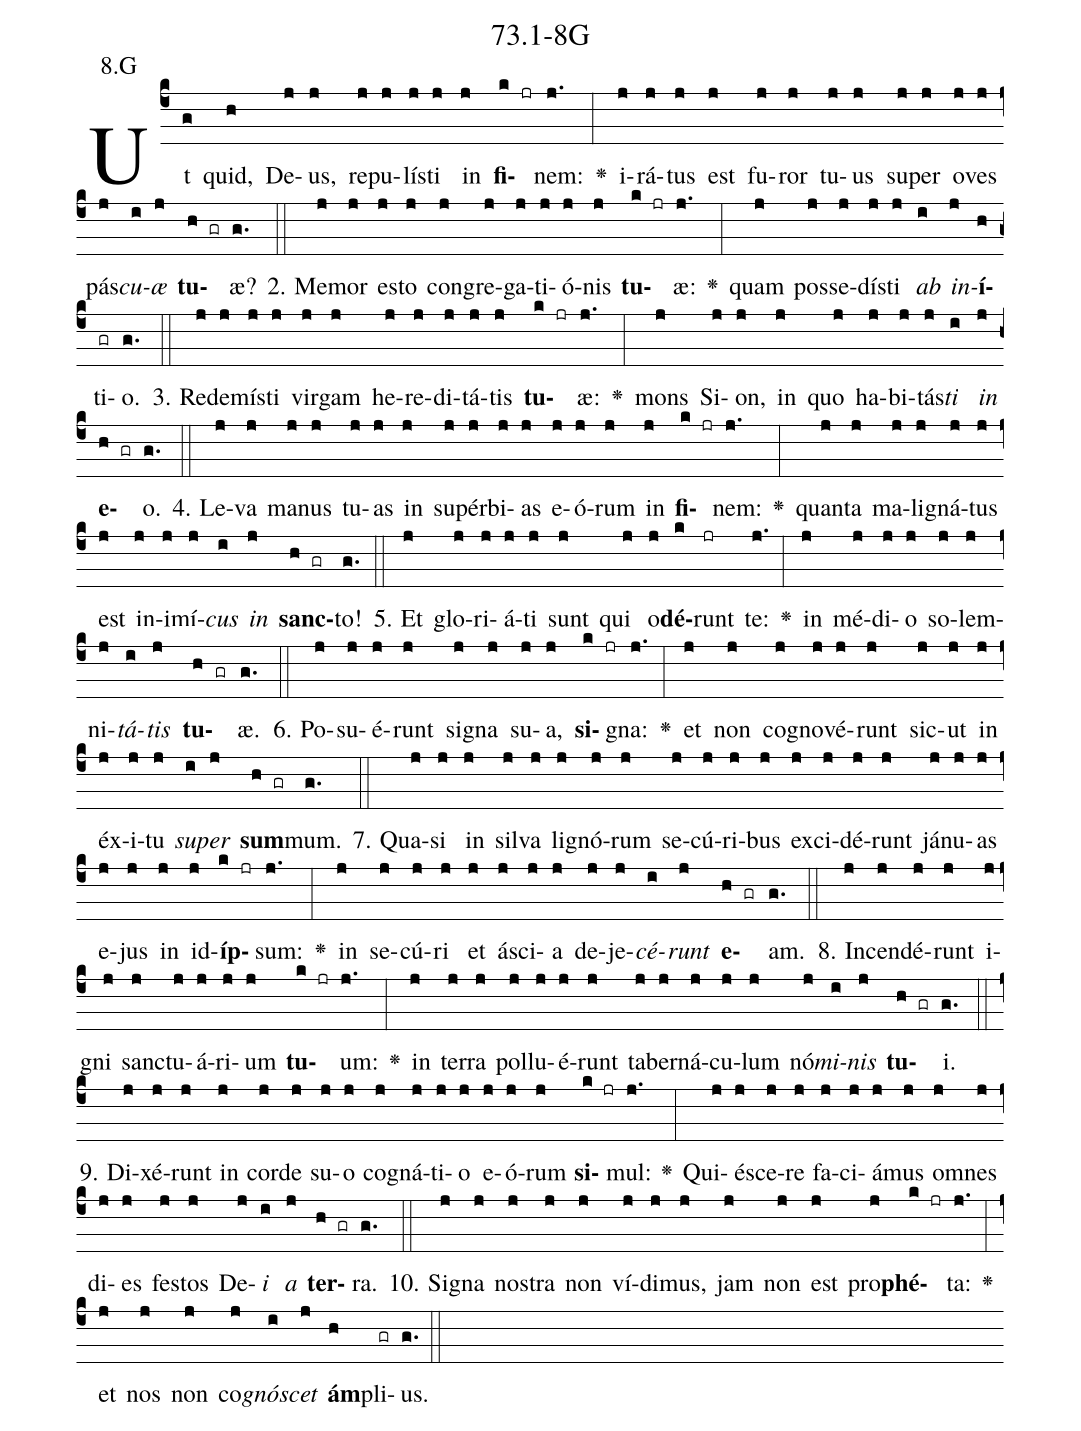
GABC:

name: 73.1-8G;
annotation: 8.G;
%%
(c4)Ut(g) quid,(h) De(j)us,(j) re(j)pu(j)lís(j)ti(j) in(j) <b>fi</b>(k jr)nem:(j.) <v>\greheightstar</v>(:) i(j)rá(j)tus(j) est(j) fu(j)ror(j) tu(j)us(j) su(j)per(j) o(j)ves(j) pás(j)<i>cu</i>(i)<i>æ</i>(j) <b>tu</b>(h gr)æ?(g.) (::)
2. Me(j)mor(j) es(j)to(j) con(j)gre(j)ga(j)ti(j)ó(j)nis(j) <b>tu</b>(k jr)æ:(j.) <v>\greheightstar</v>(:) quam(j) pos(j)se(j)dís(j)ti(j) <i>ab</i>(i) <i>in</i>(j)<b>í</b>(h)ti(gr)o.(g.) (::)
3. Red(j)e(j)mís(j)ti(j) vir(j)gam(j) he(j)re(j)di(j)tá(j)tis(j) <b>tu</b>(k jr)æ:(j.) <v>\greheightstar</v>(:) mons(j) Si(j)on,(j) in(j) quo(j) ha(j)bi(j)tás(j)<i>ti</i>(i) <i>in</i>(j) <b>e</b>(h gr)o.(g.) (::)
4. Le(j)va(j) ma(j)nus(j) tu(j)as(j) in(j) su(j)pér(j)bi(j)as(j) e(j)ó(j)rum(j) in(j) <b>fi</b>(k jr)nem:(j.) <v>\greheightstar</v>(:) quan(j)ta(j) ma(j)li(j)gná(j)tus(j) est(j) in(j)i(j)mí(j)<i>cus</i>(i) <i>in</i>(j) <b>sanc</b>(h gr)to!(g.) (::)
5. Et(j) glo(j)ri(j)á(j)ti(j) sunt(j) qui(j) o(j)<b>dé</b>(k)runt(jr) te:(j.) <v>\greheightstar</v>(:) in(j) mé(j)di(j)o(j) so(j)lem(j)ni(j)<i>tá</i>(i)<i>tis</i>(j) <b>tu</b>(h gr)æ.(g.) (::)
6. Po(j)su(j)é(j)runt(j) si(j)gna(j) su(j)a,(j) <b>si</b>(k jr)gna:(j.) <v>\greheightstar</v>(:) et(j) non(j) co(j)gno(j)vé(j)runt(j) sic(j)ut(j) in(j) éx(j)i(j)tu(j) <i>su</i>(i)<i>per</i>(j) <b>sum</b>(h gr)mum.(g.) (::)
7. Qua(j)si(j) in(j) sil(j)va(j) li(j)gnó(j)rum(j) se(j)cú(j)ri(j)bus(j) ex(j)ci(j)dé(j)runt(j) já(j)nu(j)as(j) e(j)jus(j) in(j) id(j)<b>íp</b>(k jr)sum:(j.) <v>\greheightstar</v>(:) in(j) se(j)cú(j)ri(j) et(j) á(j)sci(j)a(j) de(j)je(j)<i>cé</i>(i)<i>runt</i>(j) <b>e</b>(h gr)am.(g.) (::)
8. In(j)cen(j)dé(j)runt(j) i(j)gni(j) sanc(j)tu(j)á(j)ri(j)um(j) <b>tu</b>(k jr)um:(j.) <v>\greheightstar</v>(:) in(j) ter(j)ra(j) pol(j)lu(j)é(j)runt(j) ta(j)ber(j)ná(j)cu(j)lum(j) nó(j)<i>mi</i>(i)<i>nis</i>(j) <b>tu</b>(h gr)i.(g.) (::)
9. Di(j)xé(j)runt(j) in(j) cor(j)de(j) su(j)o(j) co(j)gná(j)ti(j)o(j) e(j)ó(j)rum(j) <b>si</b>(k jr)mul:(j.) <v>\greheightstar</v>(:) Qui(j)é(j)sce(j)re(j) fa(j)ci(j)á(j)mus(j) om(j)nes(j) di(j)es(j) fes(j)tos(j) De(j)<i>i</i>(i) <i>a</i>(j) <b>ter</b>(h gr)ra.(g.) (::)
10. Si(j)gna(j) nos(j)tra(j) non(j) ví(j)di(j)mus,(j) jam(j) non(j) est(j) pro(j)<b>phé</b>(k jr)ta:(j.) <v>\greheightstar</v>(:) et(j) nos(j) non(j) co(j)<i>gnó</i>(i)<i>scet</i>(j) <b>ám</b>(h)pli(gr)us.(g.) (::)
